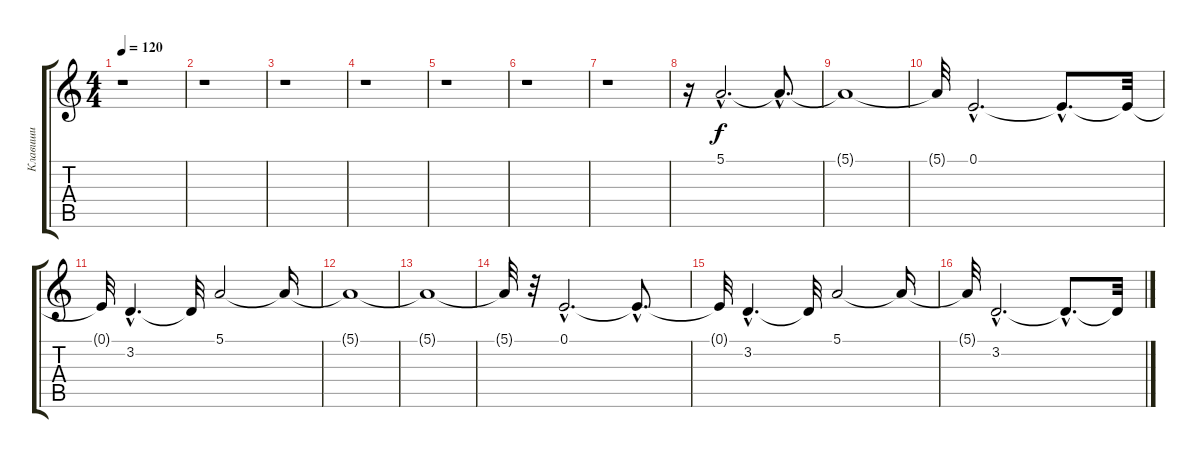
\track ("Клавиши" "Клавиши") {instrument choiraahs}
\staff {score tabs}
\tuning (E4 B3 G3 D3 A2 E2) {hide}
\ts (4 4)
\tempo 120
\clef g2
\ks c
r.1{dy f} |
r.1 |
r.1 |
r.1 |
r.1 |
r.1 |
r.1 |
r.16 5.1{hac}.2{d} 5.1{hac t}.8{d} |
5.1{t}.1 |
5.1{t}.32 0.1{hac}.2{d} 0.1{hac t}.8{d} 0.1{t}.32 |
0.1{t}.32 3.2{hac}.4{d} 3.2{t}.32 5.1.2 5.1{t}.16 |
5.1{t}.1 |
5.1{t}.1 |
5.1{t}.32 r.32 0.1{hac}.2{d} 0.1{hac t}.8{d} |
0.1{t}.32 3.2{hac}.4{d} 3.2{t}.32 5.1.2 5.1{t}.16 |
5.1{t}.32 3.2{hac}.2{d} 3.2{hac t}.8{d} 3.2{t}.32
